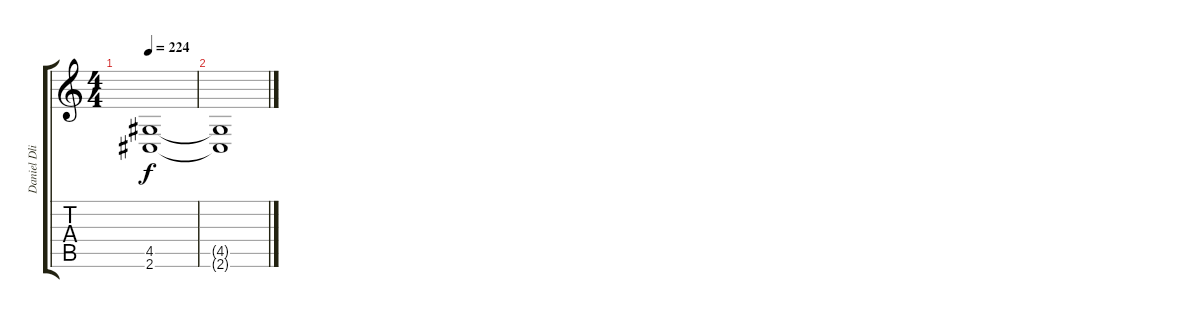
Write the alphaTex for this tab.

\track ("Daniel Dlimi" "Daniel Dli") {instrument distortionguitar}
\staff {score tabs}
\tuning (B3 Gb3 D3 A2 E2 B1) {hide}
\ts (4 4)
\tempo 224
\clef g2
\ks c
(4.5{t} 2.6{t}).1{dy f} |
(4.5{t} 2.6{t}).1
